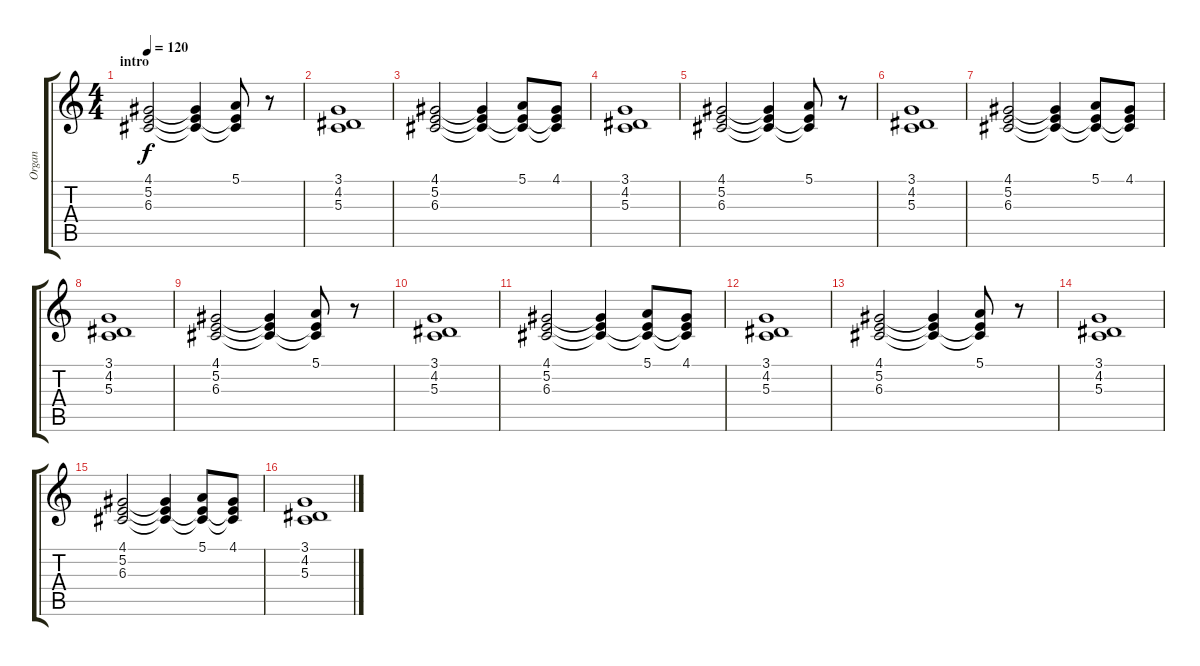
\track ("Organ" "Organ") {instrument churchorgan}
\staff {score tabs}
\tuning (E4 B3 G3 D3 A2 E2) {hide}
\ts (4 4)
\section ("" "intro")
\tempo 120
\clef g2
\ks c
(4.1 5.2 6.3).2{dy f instrument churchorgan} (4.1{t} 5.2{t} 6.3{t}).4 (5.1 5.2{t} 6.3{t}).8 r.8 |
(3.1 4.2 5.3).1 |
(4.1 5.2 6.3).2 (4.1{t} 5.2{t} 6.3{t}).4 (5.1 5.2{t} 6.3{t}).8 (4.1 5.2{t} 6.3{t}).8 |
(3.1 4.2 5.3).1 |
(4.1 5.2 6.3).2 (4.1{t} 5.2{t} 6.3{t}).4 (5.1 5.2{t} 6.3{t}).8 r.8 |
(3.1 4.2 5.3).1 |
(4.1 5.2 6.3).2 (4.1{t} 5.2{t} 6.3{t}).4 (5.1 5.2{t} 6.3{t}).8 (4.1 5.2{t} 6.3{t}).8 |
(3.1 4.2 5.3).1 |
(4.1 5.2 6.3).2 (4.1{t} 5.2{t} 6.3{t}).4 (5.1 5.2{t} 6.3{t}).8 r.8 |
(3.1 4.2 5.3).1 |
(4.1 5.2 6.3).2 (4.1{t} 5.2{t} 6.3{t}).4 (5.1 5.2{t} 6.3{t}).8 (4.1 5.2{t} 6.3{t}).8 |
(3.1 4.2 5.3).1 |
(4.1 5.2 6.3).2 (4.1{t} 5.2{t} 6.3{t}).4 (5.1 5.2{t} 6.3{t}).8 r.8 |
(3.1 4.2 5.3).1 |
(4.1 5.2 6.3).2 (4.1{t} 5.2{t} 6.3{t}).4 (5.1 5.2{t} 6.3{t}).8 (4.1 5.2{t} 6.3{t}).8 |
(3.1 4.2 5.3).1
